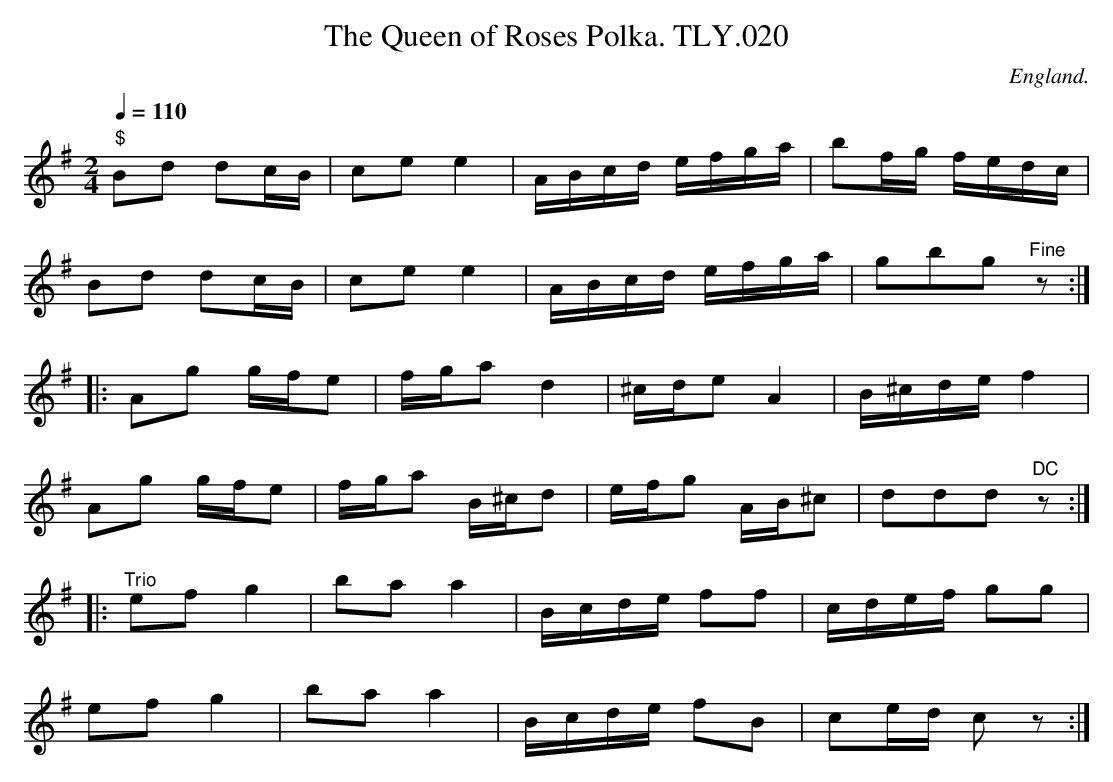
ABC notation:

X:1
T:Queen of Roses Polka. TLY.020, The
M:2/4
L:1/16
Q:1/4=110
O:England.
K:G
"$"B2d2 d2cB|c2e2 e4|ABcd efga|b2fg fedc|
B2d2 d2cB|c2e2 e4|ABcd efga|g2b2g2"^Fine" z2:|
|:A2g2 gfe2|fga2 d4|^cde2 A4|B^cde f4|
A2g2 gfe2|fga2 B^cd2|efg2 AB^c2|d2d2d2"^DC" z2:|
|:"^Trio"e2f2 g4|b2a2a4|Bcde f2f2|cdef g2g2|
e2f2 g4|b2a2 a4|Bcde f2B2|c2ed c2 z2:|
